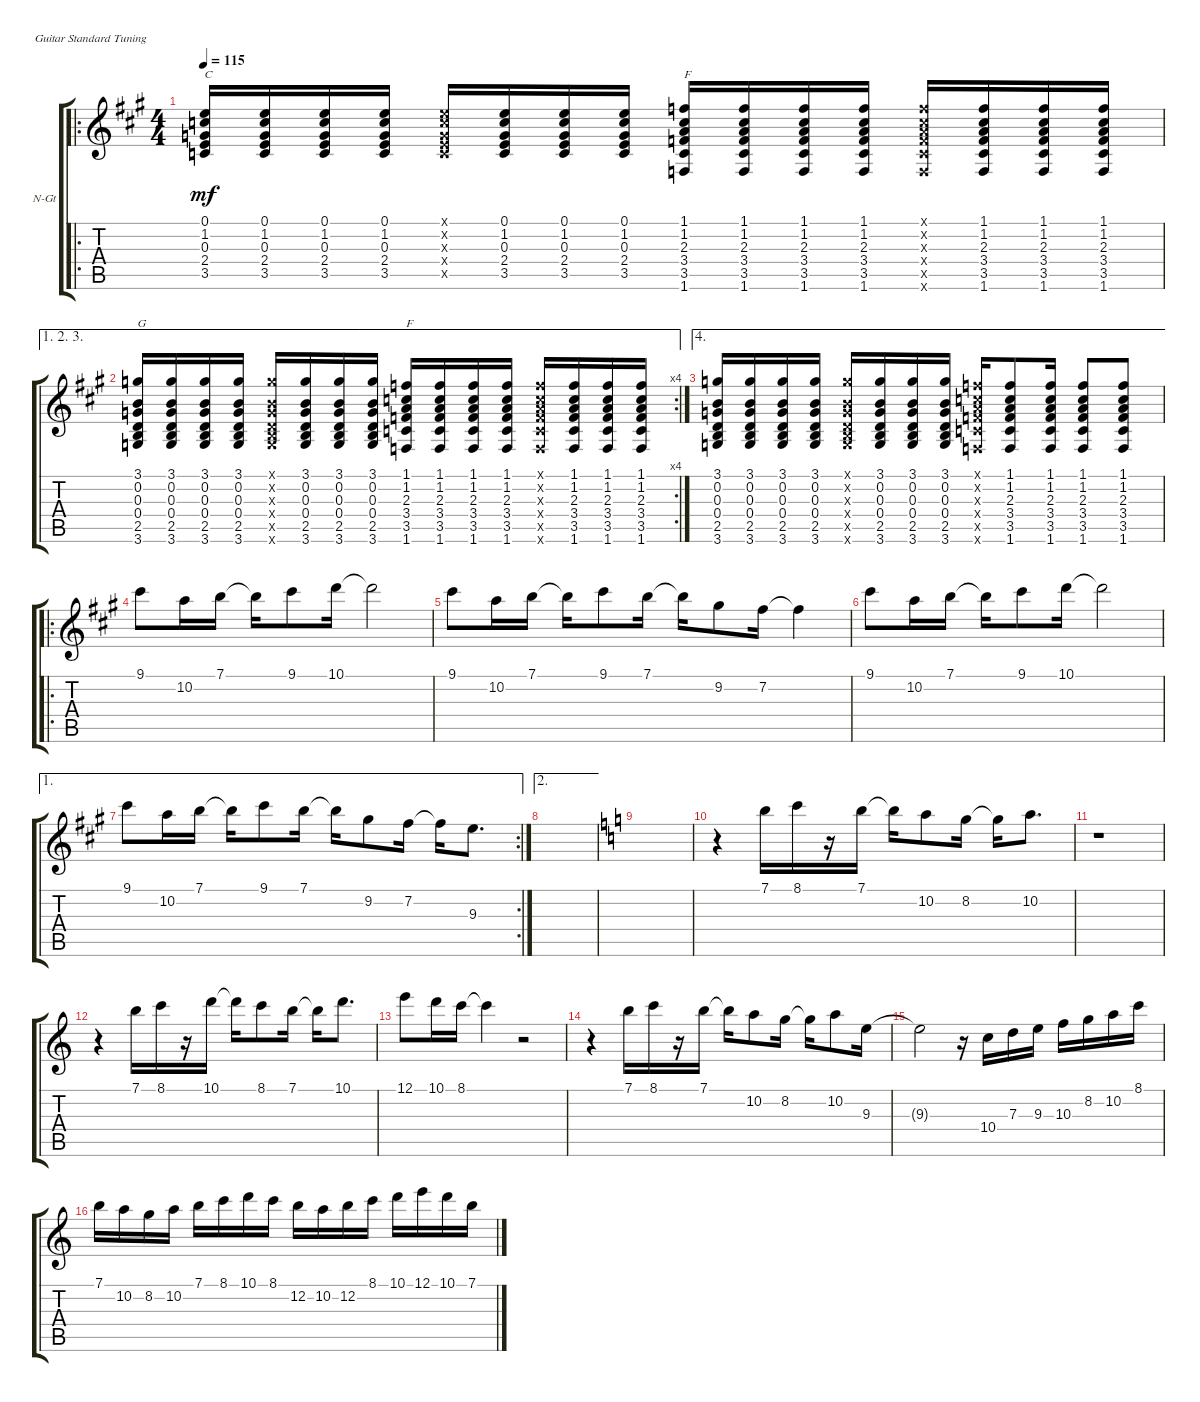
\defaultSystemsLayout 4
\bracketExtendMode groupsimilarinstruments
\firstSystemTrackNameOrientation horizontal
\otherSystemsTrackNameOrientation horizontal
\track ("Guitar 1" "N-Gt") {instrument acousticguitarsteel}
\staff {score tabs}
\tuning (E4 B3 G3 D3 A2 E2)
\ro
\ts (4 4)
\tempo 115
\clef g2
\ks a
(0.1 1.2 0.3 2.4 3.5).16{txt "C" dy mf} (0.1 1.2 0.3 2.4 3.5).16 (0.1 1.2 0.3 2.4 3.5).16 (0.1 1.2 0.3 2.4 3.5).16 (0.1{x} 1.2{x} 0.3{x} 2.4{x} 3.5{x}).16 (0.1 1.2 0.3 2.4 3.5).16 (0.1 1.2 0.3 2.4 3.5).16 (0.1 1.2 0.3 2.4 3.5).16 (1.1 1.2 2.3 3.4 3.5 1.6).16{txt "F"} (1.1 1.2 2.3 3.4 3.5 1.6).16 (1.1 1.2 2.3 3.4 3.5 1.6).16 (1.1 1.2 2.3 3.4 3.5 1.6).16 (1.1{x} 1.2{x} 2.3{x} 3.4{x} 3.5{x} 1.6{x}).16 (1.1 1.2 2.3 3.4 3.5 1.6).16 (1.1 1.2 2.3 3.4 3.5 1.6).16 (1.1 1.2 2.3 3.4 3.5 1.6).16 |
\ae (1 2 3)
\rc 4
(3.1 0.2 0.3 0.4 2.5 3.6).16{txt "G"} (3.1 0.2 0.3 0.4 2.5 3.6).16 (3.1 0.2 0.3 0.4 2.5 3.6).16 (3.1 0.2 0.3 0.4 2.5 3.6).16 (3.1{x} 0.2{x} 0.3{x} 0.4{x} 2.5{x} 3.6{x}).16 (3.1 0.2 0.3 0.4 2.5 3.6).16 (3.1 0.2 0.3 0.4 2.5 3.6).16 (3.1 0.2 0.3 0.4 2.5 3.6).16 (1.1 1.2 2.3 3.4 3.5 1.6).16{txt "F"} (1.1 1.2 2.3 3.4 3.5 1.6).16 (1.1 1.2 2.3 3.4 3.5 1.6).16 (1.1 1.2 2.3 3.4 3.5 1.6).16 (1.1{x} 1.2{x} 2.3{x} 3.4{x} 3.5{x} 1.6{x}).16 (1.1 1.2 2.3 3.4 3.5 1.6).16 (1.1 1.2 2.3 3.4 3.5 1.6).16 (1.1 1.2 2.3 3.4 3.5 1.6).16 |
\ae 4
(3.1 0.2 0.3 0.4 2.5 3.6).16 (3.1 0.2 0.3 0.4 2.5 3.6).16 (3.1 0.2 0.3 0.4 2.5 3.6).16 (3.1 0.2 0.3 0.4 2.5 3.6).16 (3.1{x} 0.2{x} 0.3{x} 0.4{x} 2.5{x} 3.6{x}).16 (3.1 0.2 0.3 0.4 2.5 3.6).16 (3.1 0.2 0.3 0.4 2.5 3.6).16 (3.1 0.2 0.3 0.4 2.5 3.6).16 (1.1{x} 1.2{x} 2.3{x} 3.4{x} 3.5{x} 1.6{x}).16 (1.1 1.2 2.3 3.4 3.5 1.6).8 (1.1 1.2 2.3 3.4 3.5 1.6).16 (1.1 1.2 2.3 3.4 3.5 1.6).8 (1.1 1.2 2.3 3.4 3.5 1.6).8 |
\ro
9.1.8 10.2.16 7.1.16 7.1{t}.16 9.1.8 10.1.16 10.1{t}.2 |
9.1.8 10.2.16 7.1.16 7.1{t}.16 9.1.8 7.1.16 7.1{t}.16 9.2.8 7.2.16 7.2{t}.4 |
9.1.8 10.2.16 7.1.16 7.1{t}.16 9.1.8 10.1.16 10.1{t}.2 |
\ae 1
\rc 2
9.1.8 10.2.16 7.1.16 7.1{t}.16 9.1.8 7.1.16 7.1{t}.16 9.2.8 7.2.16 7.2{t}.16 9.3.8{d} |
\ae 2
|
\ks aminor
|
r.4 7.1.16 8.1.16 r.16 7.1.16 7.1{t}.16 10.2.8 8.2.16 8.2{t}.16 10.2.8{d} |
r.1 |
r.4 7.1.16 8.1.16 r.16 10.1.16 10.1{t}.16 8.1.8 7.1.16 7.1{t}.16 10.1.8{d} |
12.1.8 10.1.16 8.1.16 8.1{t}.4 r.2 |
r.4 7.1.16 8.1.16 r.16 7.1.16 7.1{t}.16 10.2.8 8.2.16 8.2{t}.16 10.2.8 9.3.16 |
9.3{t}.2 r.16 10.4.16 7.3.16 9.3.16 10.3.16 8.2.16 10.2.16 8.1.16 |
7.1.16 10.2.16 8.2.16 10.2.16 7.1.16 8.1.16 10.1.16 8.1.16 12.2.16 10.2.16 12.2.16 8.1.16 10.1.16 12.1.16 10.1.16 7.1.16
